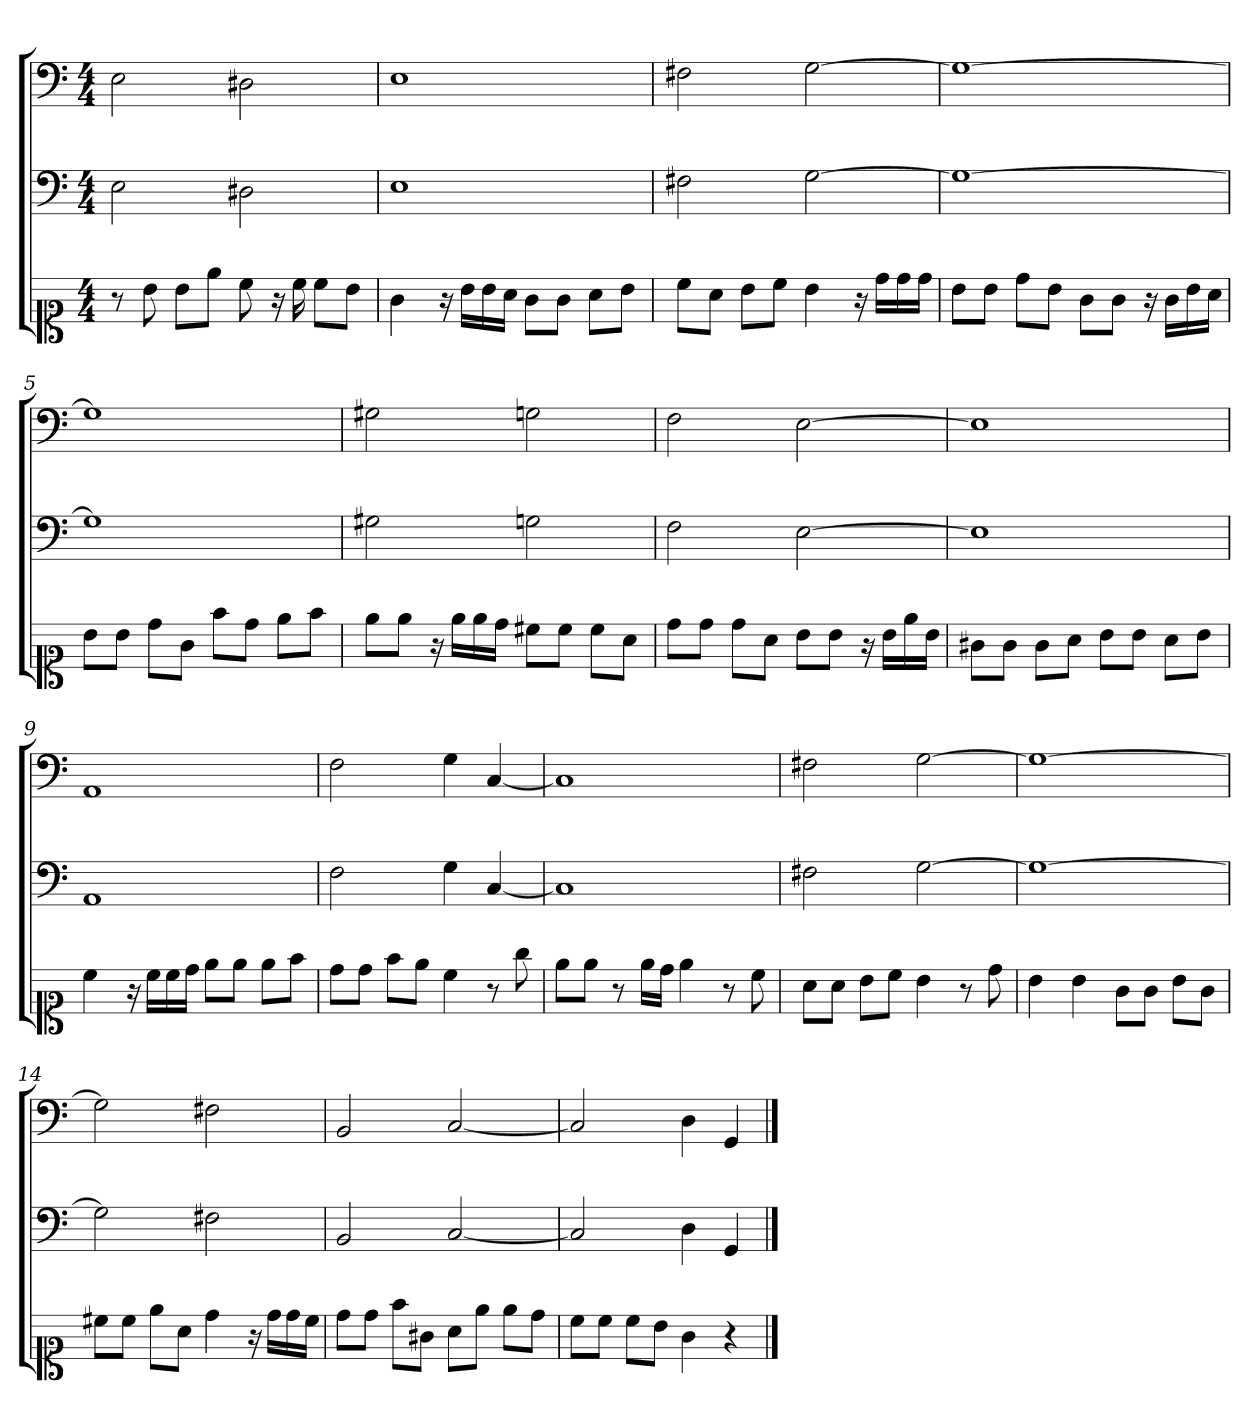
**kern	**kern	**kern
*part3	*part2	*part1
*staff3	*staff2	*staff1
*clefC1	*	*
*k[]	*k[]	*k[]
*C:	*C:	*C:
*M4/4	*M4/4	*M4/4
=1	=1	=1
8r	2E	2E
8b	.	.
8b\L	.	.
8ee\J	.	.
8cc	2D#X	2D#X
16r	.	.
16cc	.	.
8cc\L	.	.
8b\J	.	.
=2	=2	=2
4g	1E	1E
16r	.	.
16b\LL	.	.
16b\	.	.
16a\JJ	.	.
8g\L	.	.
8g\J	.	.
8a\L	.	.
8b\J	.	.
=3	=3	=3
8cc\L	2F#X	2F#X
8a\J	.	.
8b\L	.	.
8cc\J	.	.
4b	[2G	[2G
16r	.	.
16dd\LL	.	.
16dd\	.	.
16dd\JJ	.	.
=4	=4	=4
8b\L	1G_	1G_
8b\J	.	.
8dd\L	.	.
8b\J	.	.
8g\L	.	.
8g\J	.	.
16r	.	.
16g\LL	.	.
16b\	.	.
16a\JJ	.	.
=5	=5	=5
8b\L	1G]	1G]
8b\J	.	.
8dd\L	.	.
8g\J	.	.
8ff\L	.	.
8dd\J	.	.
8ee\L	.	.
8ff\J	.	.
=6	=6	=6
8ee\L	2G#X	2G#X
8ee\J	.	.
16r	.	.
16ee\LL	.	.
16ee\	.	.
16dd\JJ	.	.
8cc#X\L	2Gn	2Gn
8cc#\J	.	.
8cc#\L	.	.
8a\J	.	.
=7	=7	=7
8dd\L	2F	2F
8dd\J	.	.
8dd\L	.	.
8a\J	.	.
8b\L	[2E	[2E
8b\J	.	.
16r	.	.
16b\LL	.	.
16ee\	.	.
16b\JJ	.	.
=8	=8	=8
8g#X\L	1E]	1E]
8g#\J	.	.
8g#\L	.	.
8a\J	.	.
8b\L	.	.
8b\J	.	.
8a\L	.	.
8b\J	.	.
=9	=9	=9
4cc	1AA	1AA
16r	.	.
16cc\LL	.	.
16cc\	.	.
16dd\JJ	.	.
8ee\L	.	.
8ee\J	.	.
8ee\L	.	.
8ff\J	.	.
=10	=10	=10
8dd\L	2F	2F
8dd\J	.	.
8ff\L	.	.
8ee\J	.	.
4cc	4G	4G
8r	[4C	[4C
8gg	.	.
=11	=11	=11
8ee\L	1C]	1C]
8ee\J	.	.
8r	.	.
16ee\LL	.	.
16dd\JJ	.	.
4ee	.	.
8r	.	.
8cc	.	.
=12	=12	=12
8a\L	2F#X	2F#X
8a\J	.	.
8b\L	.	.
8cc\J	.	.
4b	[2G	[2G
8r	.	.
8dd	.	.
=13	=13	=13
4b	1G_	1G_
4b	.	.
8g\L	.	.
8g\J	.	.
8b\L	.	.
8g\J	.	.
=14	=14	=14
8cc#X\L	2G]	2G]
8cc#\J	.	.
8ee\L	.	.
8a\J	.	.
4dd	2F#X	2F#X
16r	.	.
16dd\LL	.	.
16dd\	.	.
16cc#\JJ	.	.
=15	=15	=15
8dd\L	2BB	2BB
8dd\J	.	.
8ff\L	.	.
8g#X\J	.	.
8a\L	[2C	[2C
8ee\J	.	.
8ee\L	.	.
8dd\J	.	.
=16	=16	=16
8cc\L	2C]	2C]
8cc\J	.	.
8cc\L	.	.
8b\J	.	.
4g	4D	4D
4r	4GG	4GG
==	==	==
*-	*-	*-
